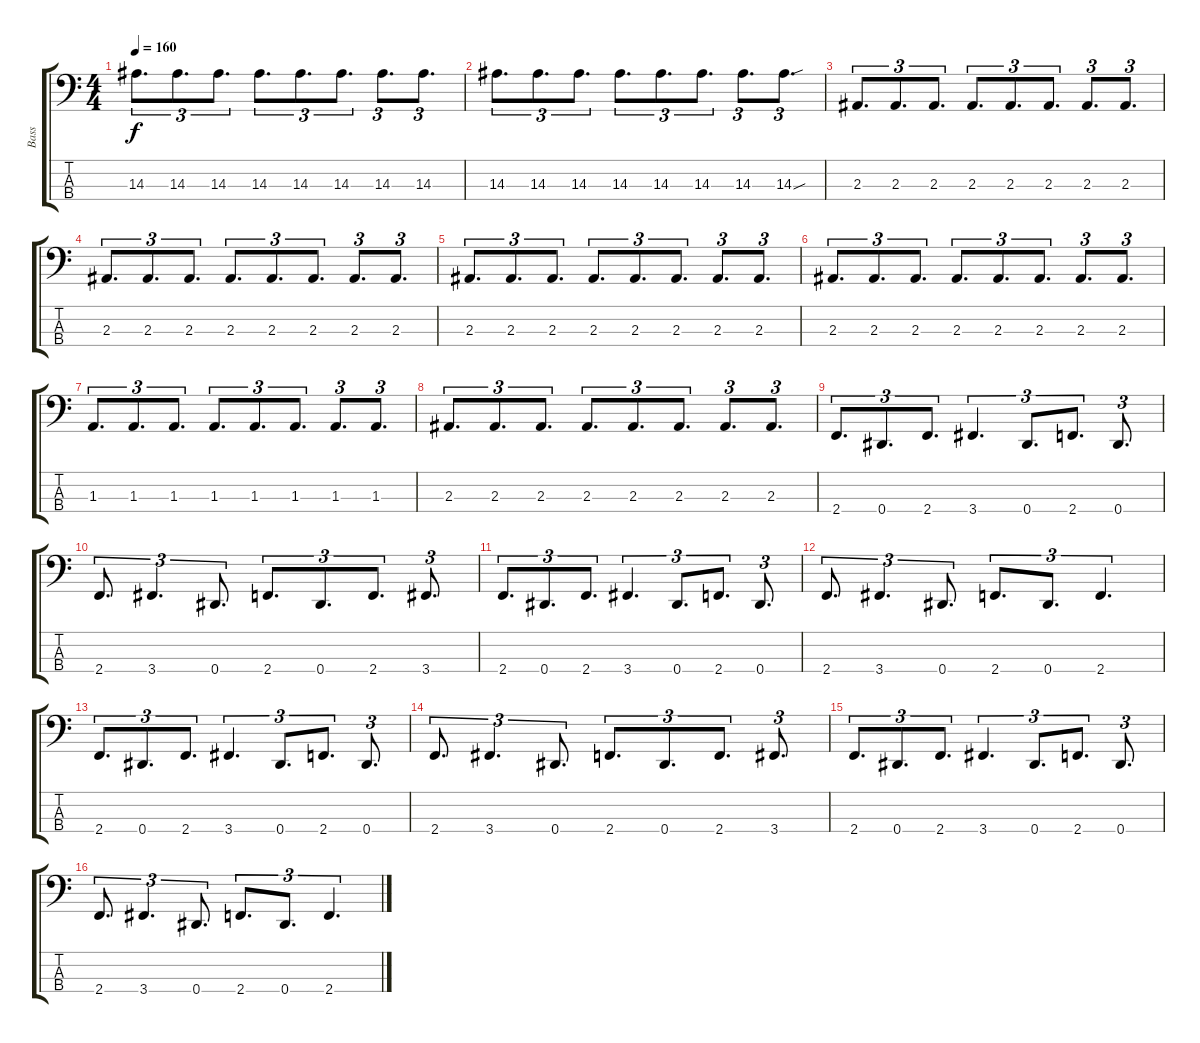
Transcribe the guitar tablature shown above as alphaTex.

\track ("Bass" "Bass") {instrument fretlessbass}
\staff {score tabs}
\tuning (Gb2 Db2 Ab1 Eb1) {hide}
\ts (4 4)
\tempo 160
\clef f4
\ks c
14.3.8{d tu (3 2) dy f} 14.3.8{d tu (3 2)} 14.3.8{d tu (3 2)} 14.3.8{d tu (3 2)} 14.3.8{d tu (3 2)} 14.3.8{d tu (3 2)} 14.3.8{d tu (3 2)} 14.3.8{d tu (3 2)} |
14.3.8{d tu (3 2)} 14.3.8{d tu (3 2)} 14.3.8{d tu (3 2)} 14.3.8{d tu (3 2)} 14.3.8{d tu (3 2)} 14.3.8{d tu (3 2)} 14.3.8{d tu (3 2)} 14.3{sou}.8{d tu (3 2)} |
2.3.8{d tu (3 2)} 2.3.8{d tu (3 2)} 2.3.8{d tu (3 2)} 2.3.8{d tu (3 2)} 2.3.8{d tu (3 2)} 2.3.8{d tu (3 2)} 2.3.8{d tu (3 2)} 2.3.8{d tu (3 2)} |
2.3.8{d tu (3 2)} 2.3.8{d tu (3 2)} 2.3.8{d tu (3 2)} 2.3.8{d tu (3 2)} 2.3.8{d tu (3 2)} 2.3.8{d tu (3 2)} 2.3.8{d tu (3 2)} 2.3.8{d tu (3 2)} |
2.3.8{d tu (3 2)} 2.3.8{d tu (3 2)} 2.3.8{d tu (3 2)} 2.3.8{d tu (3 2)} 2.3.8{d tu (3 2)} 2.3.8{d tu (3 2)} 2.3.8{d tu (3 2)} 2.3.8{d tu (3 2)} |
2.3.8{d tu (3 2)} 2.3.8{d tu (3 2)} 2.3.8{d tu (3 2)} 2.3.8{d tu (3 2)} 2.3.8{d tu (3 2)} 2.3.8{d tu (3 2)} 2.3.8{d tu (3 2)} 2.3.8{d tu (3 2)} |
1.3.8{d tu (3 2)} 1.3.8{d tu (3 2)} 1.3.8{d tu (3 2)} 1.3.8{d tu (3 2)} 1.3.8{d tu (3 2)} 1.3.8{d tu (3 2)} 1.3.8{d tu (3 2)} 1.3.8{d tu (3 2)} |
2.3.8{d tu (3 2)} 2.3.8{d tu (3 2)} 2.3.8{d tu (3 2)} 2.3.8{d tu (3 2)} 2.3.8{d tu (3 2)} 2.3.8{d tu (3 2)} 2.3.8{d tu (3 2)} 2.3.8{d tu (3 2)} |
\section ("" "")
2.4.8{d tu (3 2)} 0.4.8{d tu (3 2)} 2.4.8{d tu (3 2)} 3.4.4{d tu (3 2)} 0.4.8{d tu (3 2)} 2.4.8{d tu (3 2)} 0.4.8{d tu (3 2)} |
2.4.8{d tu (3 2)} 3.4.4{d tu (3 2)} 0.4.8{d tu (3 2)} 2.4.8{d tu (3 2)} 0.4.8{d tu (3 2)} 2.4.8{d tu (3 2)} 3.4.8{d tu (3 2)} |
2.4.8{d tu (3 2)} 0.4.8{d tu (3 2)} 2.4.8{d tu (3 2)} 3.4.4{d tu (3 2)} 0.4.8{d tu (3 2)} 2.4.8{d tu (3 2)} 0.4.8{d tu (3 2)} |
2.4.8{d tu (3 2)} 3.4.4{d tu (3 2)} 0.4.8{d tu (3 2)} 2.4.8{d tu (3 2)} 0.4.8{d tu (3 2)} 2.4.4{d tu (3 2)} |
2.4.8{d tu (3 2)} 0.4.8{d tu (3 2)} 2.4.8{d tu (3 2)} 3.4.4{d tu (3 2)} 0.4.8{d tu (3 2)} 2.4.8{d tu (3 2)} 0.4.8{d tu (3 2)} |
2.4.8{d tu (3 2)} 3.4.4{d tu (3 2)} 0.4.8{d tu (3 2)} 2.4.8{d tu (3 2)} 0.4.8{d tu (3 2)} 2.4.8{d tu (3 2)} 3.4.8{d tu (3 2)} |
2.4.8{d tu (3 2)} 0.4.8{d tu (3 2)} 2.4.8{d tu (3 2)} 3.4.4{d tu (3 2)} 0.4.8{d tu (3 2)} 2.4.8{d tu (3 2)} 0.4.8{d tu (3 2)} |
2.4.8{d tu (3 2)} 3.4.4{d tu (3 2)} 0.4.8{d tu (3 2)} 2.4.8{d tu (3 2)} 0.4.8{d tu (3 2)} 2.4.4{d tu (3 2)}
